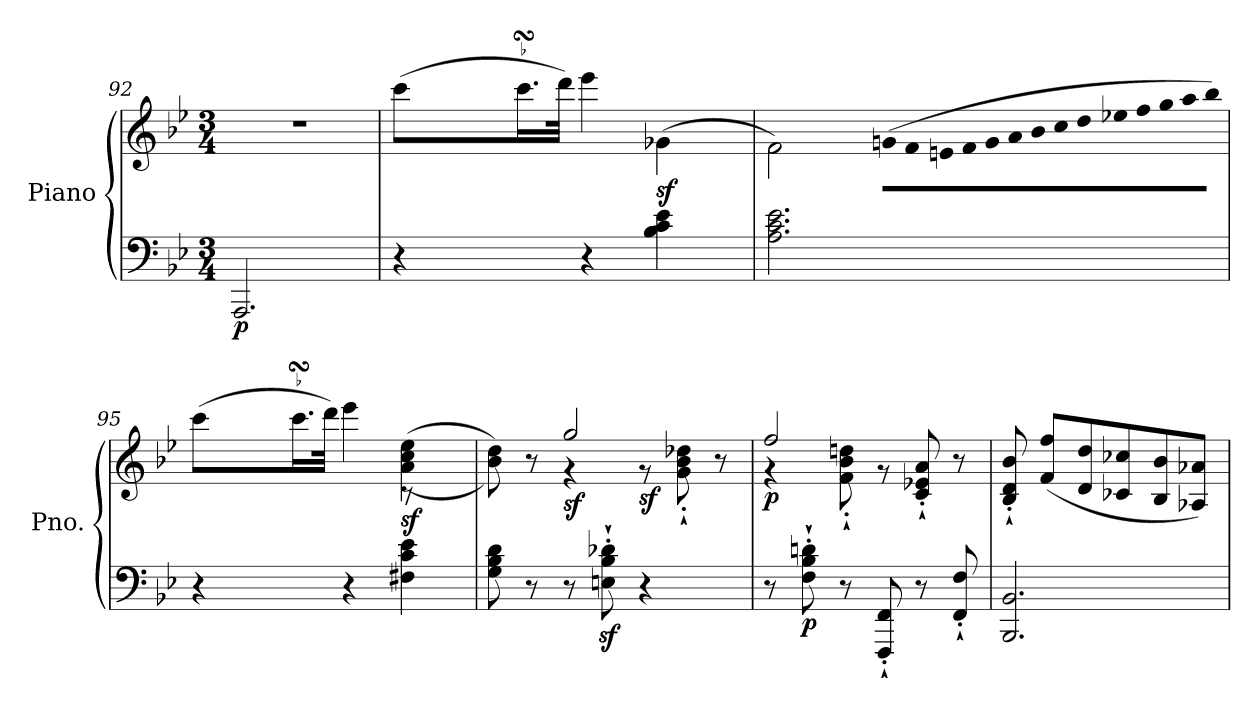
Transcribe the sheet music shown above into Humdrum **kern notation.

**kern	**kern	**dynam
*part1	*part1	*part1
*staff2	*staff1	*staff1/2
*I"Piano	*	*
*I'Pno.	*	*
!!LO:PB:g=z
*clefF4	*clefG2	*
*k[b-e-]	*k[b-e-]	*
*B-:	*B-:	*
*M3/4	*M3/4	*
=92	=92	=92
!	!	!LO:DY:b=2
2.AAA/	2.r	p
=93	=93	=93
*	*^	*
4r	(8ccc\L	16.ryy	.
*	*	*Xtuplet	*
.	.	96dddyy	.
.	.	96cccyy	.
.	.	96bbnyy	.
.	16.cccsSSS\L	2ryy	.
.	32ddd\JJk)	.	.
4r	4eee-\	.	.
!	!	!	!LO:DY:b
4B-\ 4c\ 4e-\	(4g-X\	.	sf
.	.	8ryy	.
*	*v	*v	*
=94	=94	=94
2.A\ 2.c\ 2.e-\	2f\)	.
!	!LO:N:vis=32	!
.	(960%17gn\LLL	.
!	!LO:N:vis=32	!
.	960%17f\	.
!	!LO:N:vis=32	!
.	960%17en\	.
!	!LO:N:vis=32	!
.	960%17f\	.
!	!LO:N:vis=32	!
.	960%17g\	.
!	!LO:N:vis=32	!
.	960%17a\	.
!	!LO:N:vis=32	!
.	960%17b-\	.
!	!LO:N:vis=32	!
.	960%17cc\	.
!	!LO:N:vis=32	!
.	960%17dd\	.
!	!LO:N:vis=32	!
.	960%17ee-X\	.
!	!LO:N:vis=32	!
.	960%17ff\	.
!	!LO:N:vis=32	!
.	960%17gg\	.
!	!LO:N:vis=32	!
.	960%17aa\	.
!	!LO:N:vis=32	!
.	960%17bb-\JJJ)	.
.	480ryy	.
=95	=95	=95
*	*^	*
4r	(8ccc\L	16.ryy	.
.	.	96dddyy	.
.	.	96cccyy	.
.	.	96bbnyy	.
.	16.cccsSSS\L	4.ryy	.
.	32ddd\JJk)	.	.
4r	4eee-\	.	.
!	!	!	!LO:DY:b
4F#X\ 4c\ 4e-\	((4a\ 4cc\ 4ee-\	8r	sf
.	.	8ryy	.
=96	=96	=96	=96
8G\ 8B-\ 8d\	8b-\ 8dd\))	4ryy	.
8r	8r	.	.
!	!	!	!LO:DY:b
8r	2gg/	4r	sf
8En\z<`' 8B-\z<`' 8d-X\z<`'	.	.	.
!	!	!	!LO:DY:b
4r	.	8r	sf
.	.	8g\`' 8b-\`' 8dd-X\`'	.
8ryy	8ryy	8r	.
=97	=97	=97	=97
!	!	!	!LO:DY:b
8r	2ff/	4rg	p
!	!	!	!LO:DY:b=2
8F\`' 8B-\`' 8dn\`'	.	.	p
8r	.	8f\`' 8b-\`' 8ddn\`'	.
8FFF/`' 8FF/`'	.	8r	.
8r	4ryy	8c/`' 8e-X/`' 8a/`'	.
8FF/`' 8F/`'	.	8r	.
*	*v	*v	*
!!LO:LB:g=z
=98	=98	=98
2.BBB-/ 2.BB-/	8B-/`' 8d/`' 8b-/`'	.
.	(8f/ 8ff/L	.
.	8d/ 8dd/	.
.	8c-X/ 8cc-X/	.
.	8B-/ 8b-/	.
.	8A-X/ 8a-X/J)	.
=	=	=
*-	*-	*-
